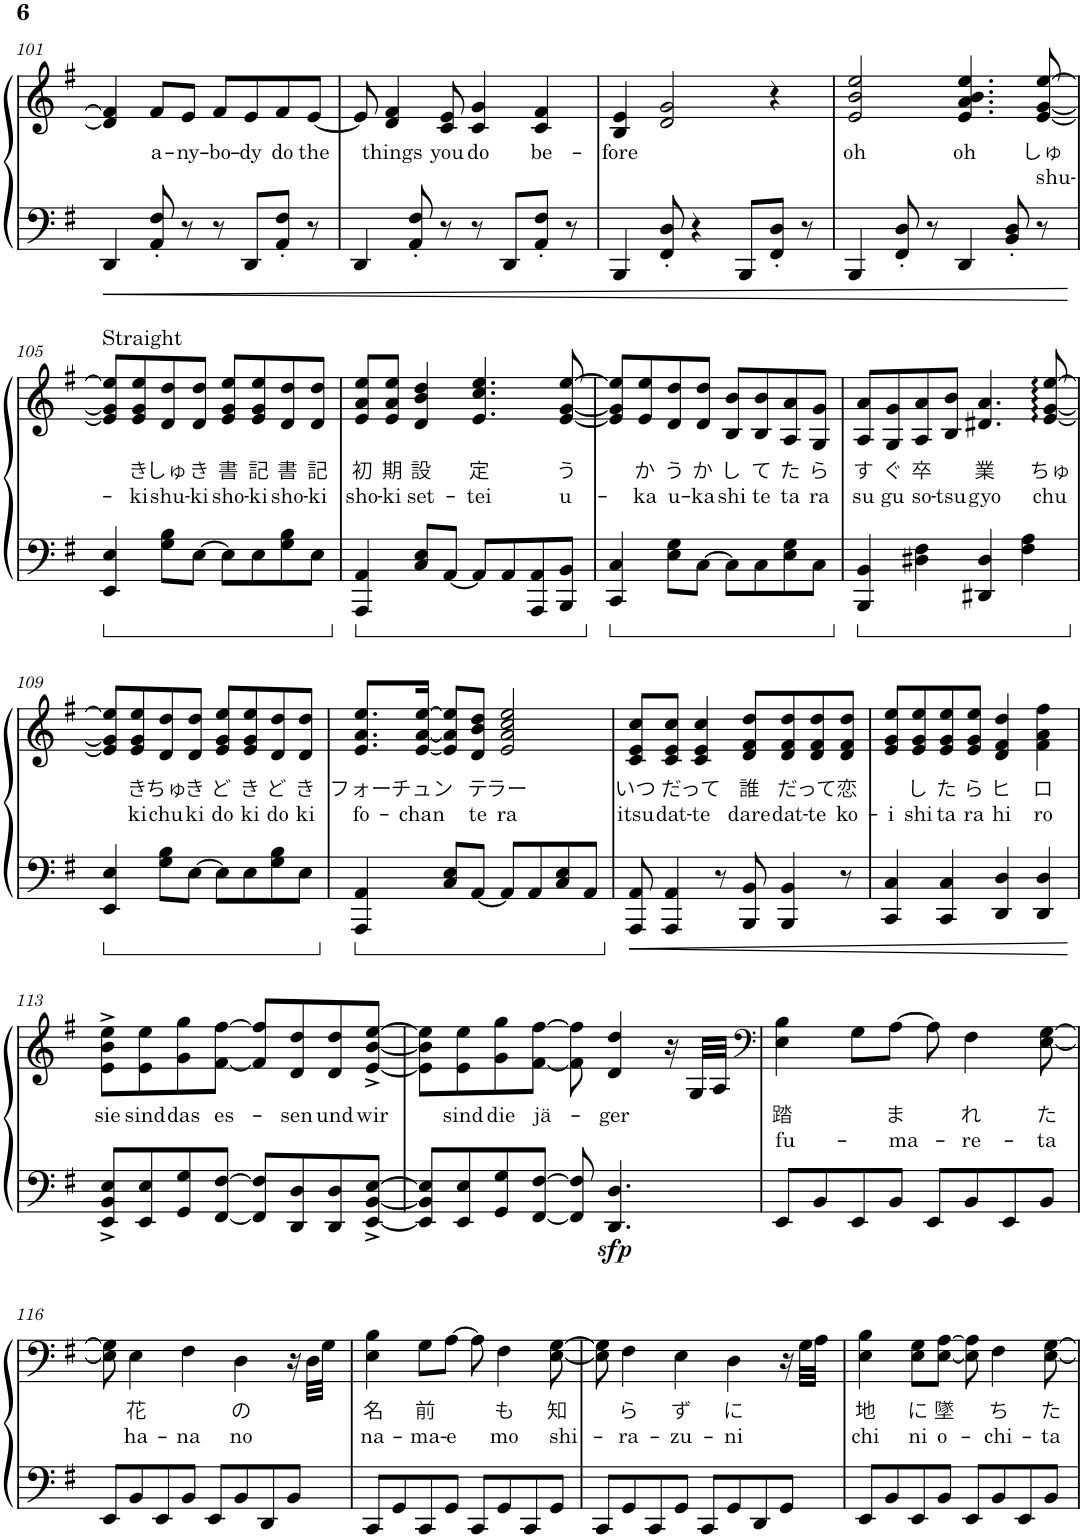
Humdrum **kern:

**kern	**kern	**text	**text	**dynam
*part1	*part1	*part1	*part1	*part1
*staff2	*staff1	*staff1	*staff1	*staff1/2
*I"Piano	*	*	*	*
*I'Pno.	*	*	*	*
!!LO:PB:g=z
*clefF4	*clefG2	*	*	*
*k[f#]	*k[f#]	*	*	*
*M4/4	*M4/4	*	*	*
=101	=101	=101	=101	=101
4DD/	4d/] 4f#/]	.	.	.
!	!	!LO:LY:b	!	!
8AA/' 8F#/'	8f#/L	a-	.	.
!	!	!LO:LY:b	!	!
8r	8e/J	-ny-	.	.
!	!	!LO:LY:b	!	!
8r	8f#/L	-bo-	.	.
!	!	!LO:LY:b	!	!
8DD/L	8e/	-dy	.	.
!	!	!LO:LY:b	!	!
8AA/' 8F#/'J	8f#/	do	.	.
!	!	!LO:LY:b	!	!
8r	[8e/J	the	.	.
=102	=102	=102	=102	=102
4DD/	8e/]	.	.	.
!	!	!LO:LY:b	!	!
.	4d/ 4f#/	things	.	.
8AA/' 8F#/'	.	.	.	.
!	!	!LO:LY:b	!	!
8r	8c/ 8e/	you	.	.
!	!	!LO:LY:b	!	!
8r	4c/ 4g/	do	.	.
8DD/L	.	.	.	.
!	!	!LO:LY:b	!	!
8AA/' 8F#/'J	4c/ 4f#/	be-	.	.
8r	.	.	.	.
=103	=103	=103	=103	=103
!	!	!LO:LY:b	!	!
4BBB/	4B/ 4e/	-fore	.	.
8FF#/' 8D/'	2d/ 2g/	.	.	.
4r	.	.	.	.
8BBB/L	.	.	.	.
8FF#/' 8D/'J	4r	.	.	.
8r	.	.	.	.
=104	=104	=104	=104	=104
!	!	!LO:LY:b	!	!
4BBB/	2e/ 2b/ 2ee/	oh	.	.
8FF#/' 8D/'	.	.	.	.
8r	.	.	.	.
!	!	!LO:LY:b	!	!
4DD/	4.e/ 4.a/ 4.b/ 4.ee/	oh	.	.
8BB/' 8D/'	.	.	.	.
!	!	!LO:LY:b	!LO:LY:b	!
8r	[8e/ [8g/ [8ee/	しゅ	shu-	.
!!LO:LB:g=z
=105	=105	=105	=105	=105
!	!LO:TX:a:t=Straight	!	!	!
4EE/ 4E/	8e/] 8g/] 8ee/]L	.	.	.
!	!	!LO:LY:b	!LO:LY:b	!
.	8e/ 8g/ 8ee/	き	-ki	.
!	!	!LO:LY:b	!LO:LY:b	!
8G\ 8B\L	8d/ 8dd/	しゅ	shu-	.
!	!	!LO:LY:b	!LO:LY:b	!
[8E\J	8d/ 8dd/J	き	-ki	.
!	!	!LO:LY:b	!LO:LY:b	!
8E\L]	8e/ 8g/ 8ee/L	書	sho-	.
!	!	!LO:LY:b	!LO:LY:b	!
8E\	8e/ 8g/ 8ee/	記	-ki	.
!	!	!LO:LY:b	!LO:LY:b	!
8G\ 8B\	8d/ 8dd/	書	sho-	.
!	!	!LO:LY:b	!LO:LY:b	!
8E\J	8d/ 8dd/J	記	-ki	.
=106	=106	=106	=106	=106
!	!	!LO:LY:b	!LO:LY:b	!
4AAA/ 4AA/	8e/ 8a/ 8ee/L	初	sho-	.
!	!	!LO:LY:b	!LO:LY:b	!
.	8e/ 8a/ 8ee/J	期	-ki	.
!	!	!LO:LY:b	!LO:LY:b	!
8C/ 8E/L	4d/ 4b/ 4dd/	設	set-	.
[8AA/J	.	.	.	.
!	!	!LO:LY:b	!LO:LY:b	!
8AA/L]	4.e/ 4.cc/ 4.ee/	定	-tei	.
8AA/	.	.	.	.
8AAA/ 8AA/	.	.	.	.
!	!	!LO:LY:b	!LO:LY:b	!
8BBB/ 8BB/J	[8e/ [8g/ [8ee/	う	u-	.
=107	=107	=107	=107	=107
4CC/ 4C/	8e/] 8g/] 8ee/]L	.	.	.
!	!	!LO:LY:b	!LO:LY:b	!
.	8e/ 8ee/	か	-ka	.
!	!	!LO:LY:b	!LO:LY:b	!
8E\ 8G\L	8d/ 8dd/	う	u-	.
!	!	!LO:LY:b	!LO:LY:b	!
[8C\J	8d/ 8dd/J	か	-ka	.
!	!	!LO:LY:b	!LO:LY:b	!
8C\L]	8B/ 8b/L	し	shi	.
!	!	!LO:LY:b	!LO:LY:b	!
8C\	8B/ 8b/	て	te	.
!	!	!LO:LY:b	!LO:LY:b	!
8E\ 8G\	8A/ 8a/	た	ta	.
!	!	!LO:LY:b	!LO:LY:b	!
8C\J	8G/ 8g/J	ら	ra	.
=108	=108	=108	=108	=108
!	!	!LO:LY:b	!LO:LY:b	!
4BBB/ 4BB/	8A/ 8a/L	す	su	.
!	!	!LO:LY:b	!LO:LY:b	!
.	8G/ 8g/	ぐ	gu	.
!	!	!LO:LY:b	!LO:LY:b	!
4D#X\ 4F#\	8A/ 8a/	卒	so-	.
!	!	!	!LO:LY:b	!
.	8B/ 8b/J	.	-tsu	.
!	!	!LO:LY:b	!LO:LY:b	!
4DD#X/ 4D#/	4.d#X/ 4.a/	業	gyo	.
4F#\ 4A\	.	.	.	.
!	!	!LO:LY:b	!LO:LY:b	!
.	[8e/ [8g/ [8ee/	ちゅ	chu	.
!!LO:LB:g=z
=109	=109	=109	=109	=109
4EE/ 4E/	8e/] 8g/] 8ee/]L	.	.	.
!	!	!LO:LY:b	!LO:LY:b	!
.	8e/ 8g/ 8ee/	き	ki	.
!	!	!LO:LY:b	!LO:LY:b	!
8G\ 8B\L	8d/ 8dd/	ちゅ	chu	.
!	!	!LO:LY:b	!LO:LY:b	!
[8E\J	8d/ 8dd/J	き	ki	.
!	!	!LO:LY:b	!LO:LY:b	!
8E\L]	8e/ 8g/ 8ee/L	ど	do	.
!	!	!LO:LY:b	!LO:LY:b	!
8E\	8e/ 8g/ 8ee/	き	ki	.
!	!	!LO:LY:b	!LO:LY:b	!
8G\ 8B\	8d/ 8dd/	ど	do	.
!	!	!LO:LY:b	!LO:LY:b	!
8E\J	8d/ 8dd/J	き	ki	.
=110	=110	=110	=110	=110
!	!	!LO:LY:b	!LO:LY:b	!
4AAA/ 4AA/	8.e/ 8.a/ 8.ee/L	フォー	fo-	.
!	!	!LO:LY:b	!LO:LY:b	!
.	[16e/ [16a/ [16ee/Jk	チュン	-chan	.
8C/ 8E/L	8e/] 8a/] 8ee/]L	.	.	.
!	!	!LO:LY:b	!LO:LY:b	!
[8AA/J	8d/ 8b/ 8dd/J	テ	te	.
!	!	!LO:LY:b	!LO:LY:b	!
8AA/L]	2e/ 2a/ 2cc/ 2ee/	ラー	ra	.
8AA/	.	.	.	.
8C/ 8E/	.	.	.	.
8AA/J	.	.	.	.
=111	=111	=111	=111	=111
!	!	!LO:LY:b	!LO:LY:b	!
8AAA/ 8AA/	8c/ 8e/ 8cc/L	いつ	itsu	.
!	!	!LO:LY:b	!LO:LY:b	!
4AAA/ 4AA/	8c/ 8e/ 8cc/J	だ	dat-	.
!	!	!LO:LY:b	!LO:LY:b	!
.	4c/ 4e/ 4cc/	って	-te	.
8r	.	.	.	.
!	!	!LO:LY:b	!LO:LY:b	!
8BBB/ 8BB/	8d/ 8f#/ 8dd/L	誰	dare	.
!	!	!LO:LY:b	!LO:LY:b	!
4BBB/ 4BB/	8d/ 8f#/ 8dd/	だ	dat-	.
!	!	!LO:LY:b	!LO:LY:b	!
.	8d/ 8f#/ 8dd/	って	-te	.
!	!	!LO:LY:b	!LO:LY:b	!
8r	8d/ 8f#/ 8dd/J	恋	ko-	.
=112	=112	=112	=112	=112
!	!	!	!LO:LY:b	!
4CC/ 4C/	8e/ 8g/ 8ee/L	.	-i	.
!	!	!LO:LY:b	!LO:LY:b	!
.	8e/ 8g/ 8ee/	し	shi	.
!	!	!LO:LY:b	!LO:LY:b	!
4CC/ 4C/	8e/ 8g/ 8ee/	た	ta	.
!	!	!LO:LY:b	!LO:LY:b	!
.	8e/ 8g/ 8ee/J	ら	ra	.
!	!	!LO:LY:b	!LO:LY:b	!
4DD/ 4D/	4d/ 4f#/ 4dd/	ヒ	hi	.
!	!	!LO:LY:b	!LO:LY:b	!
4DD/ 4D/	4f#\ 4a\ 4ff#\	ロ	ro	.
!!LO:LB:g=z
=113	=113	=113	=113	=113
!	!	!LO:LY:b	!	!
8EE/^ 8BB/^ 8E/^L	8e\^ 8b\^ 8ee\^L	sie	.	.
!	!	!LO:LY:b	!	!
8EE/ 8E/	8e\ 8ee\	sind	.	.
!	!	!LO:LY:b	!	!
8GG/ 8G/	8g\ 8gg\	das	.	.
!	!	!LO:LY:b	!	!
[8FF#/ [8F#/J	[8f#\ [8ff#\J	es-	.	.
8FF#/] 8F#/]L	8f#/] 8ff#/]L	.	.	.
!	!	!LO:LY:b	!	!
8DD/ 8D/	8d/ 8dd/	-sen	.	.
!	!	!LO:LY:b	!	!
8DD/ 8D/	8d/ 8dd/	und	.	.
!	!	!LO:LY:b	!	!
[8EE/^ [8BB/^ [8E/^J	[8e/^ [8b/^ [8ee/^J	wir	.	.
=114	=114	=114	=114	=114
8EE/] 8BB/] 8E/]L	8e\] 8b\] 8ee\]L	.	.	.
!	!	!LO:LY:b	!	!
8EE/ 8E/	8e\ 8ee\	sind	.	.
!	!	!LO:LY:b	!	!
8GG/ 8G/	8g\ 8gg\	die	.	.
!	!	!LO:LY:b	!	!
[8FF#/ [8F#/J	[8f#\ [8ff#\J	jä-	.	.
8FF#/] 8F#/]	8f#\] 8ff#\]	.	.	.
!	!	!LO:LY:b	!	!LO:DY:b=2
4.DD/ 4.D/	4d/ 4dd/	-ger	.	sfp
.	16r	.	.	.
.	32G/LLL	.	.	.
.	32A/JJJ	.	.	.
=115	=115	=115	=115	=115
*	*clefF4	*	*	*
!	!	!LO:LY:b	!LO:LY:b	!
8EE/L	4E\ 4B\	踏	fu-	.
8BB/	.	.	.	.
8EE/	8G\L	.	.	.
!	!	!LO:LY:b	!LO:LY:b	!
8BB/J	[8A\J	ま	-ma-	.
8EE/L	8A\]	.	.	.
!	!	!LO:LY:b	!LO:LY:b	!
8BB/	4F#\	れ	-re-	.
8EE/	.	.	.	.
!	!	!LO:LY:b	!LO:LY:b	!
8BB/J	[8E\ [8G\	た	-ta	.
!!LO:LB:g=z
=116	=116	=116	=116	=116
8EE/L	8E\] 8G\]	.	.	.
!	!	!LO:LY:b	!LO:LY:b	!
8BB/	4E\	花	ha-	.
8EE/	.	.	.	.
!	!	!	!LO:LY:b	!
8BB/J	4F#\	.	-na	.
8EE/L	.	.	.	.
!	!	!LO:LY:b	!LO:LY:b	!
8BB/	4D\	の	no	.
8DD/	.	.	.	.
8BB/J	16r	.	.	.
.	32D\LLL	.	.	.
.	32G\JJJ	.	.	.
=117	=117	=117	=117	=117
!	!	!LO:LY:b	!LO:LY:b	!
8CC/L	4E\ 4B\	名	na-	.
8GG/	.	.	.	.
!	!	!LO:LY:b	!LO:LY:b	!
8CC/	8G\L	前	-ma-	.
!	!	!	!LO:LY:b	!
8GG/J	[8A\J	.	-e	.
8CC/L	8A\]	.	.	.
!	!	!LO:LY:b	!LO:LY:b	!
8GG/	4F#\	も	mo	.
8CC/	.	.	.	.
!	!	!LO:LY:b	!LO:LY:b	!
8GG/J	[8E\ [8G\	知	shi-	.
=118	=118	=118	=118	=118
8CC/L	8E\] 8G\]	.	.	.
!	!	!LO:LY:b	!LO:LY:b	!
8GG/	4F#\	ら	-ra-	.
8CC/	.	.	.	.
!	!	!LO:LY:b	!LO:LY:b	!
8GG/J	4E\	ず	-zu-	.
8CC/L	.	.	.	.
!	!	!LO:LY:b	!LO:LY:b	!
8GG/	4D\	に	-ni	.
8DD/	.	.	.	.
8GG/J	16r	.	.	.
.	32G\LLL	.	.	.
.	32A\JJJ	.	.	.
=119	=119	=119	=119	=119
!	!	!LO:LY:b	!LO:LY:b	!
8EE/L	4E\ 4B\	地	chi	.
8BB/	.	.	.	.
!	!	!LO:LY:b	!LO:LY:b	!
8EE/	8E\ 8G\L	に	ni	.
!	!	!LO:LY:b	!LO:LY:b	!
8BB/J	[8E\ [8A\J	墜	o-	.
8EE/L	8E\] 8A\]	.	.	.
!	!	!LO:LY:b	!LO:LY:b	!
8BB/	4F#\	ち	-chi-	.
8EE/	.	.	.	.
!	!	!LO:LY:b	!LO:LY:b	!
8BB/J	[8E\ [8G\	た	-ta	.
=	=	=	=	=
*-	*-	*-	*-	*-
